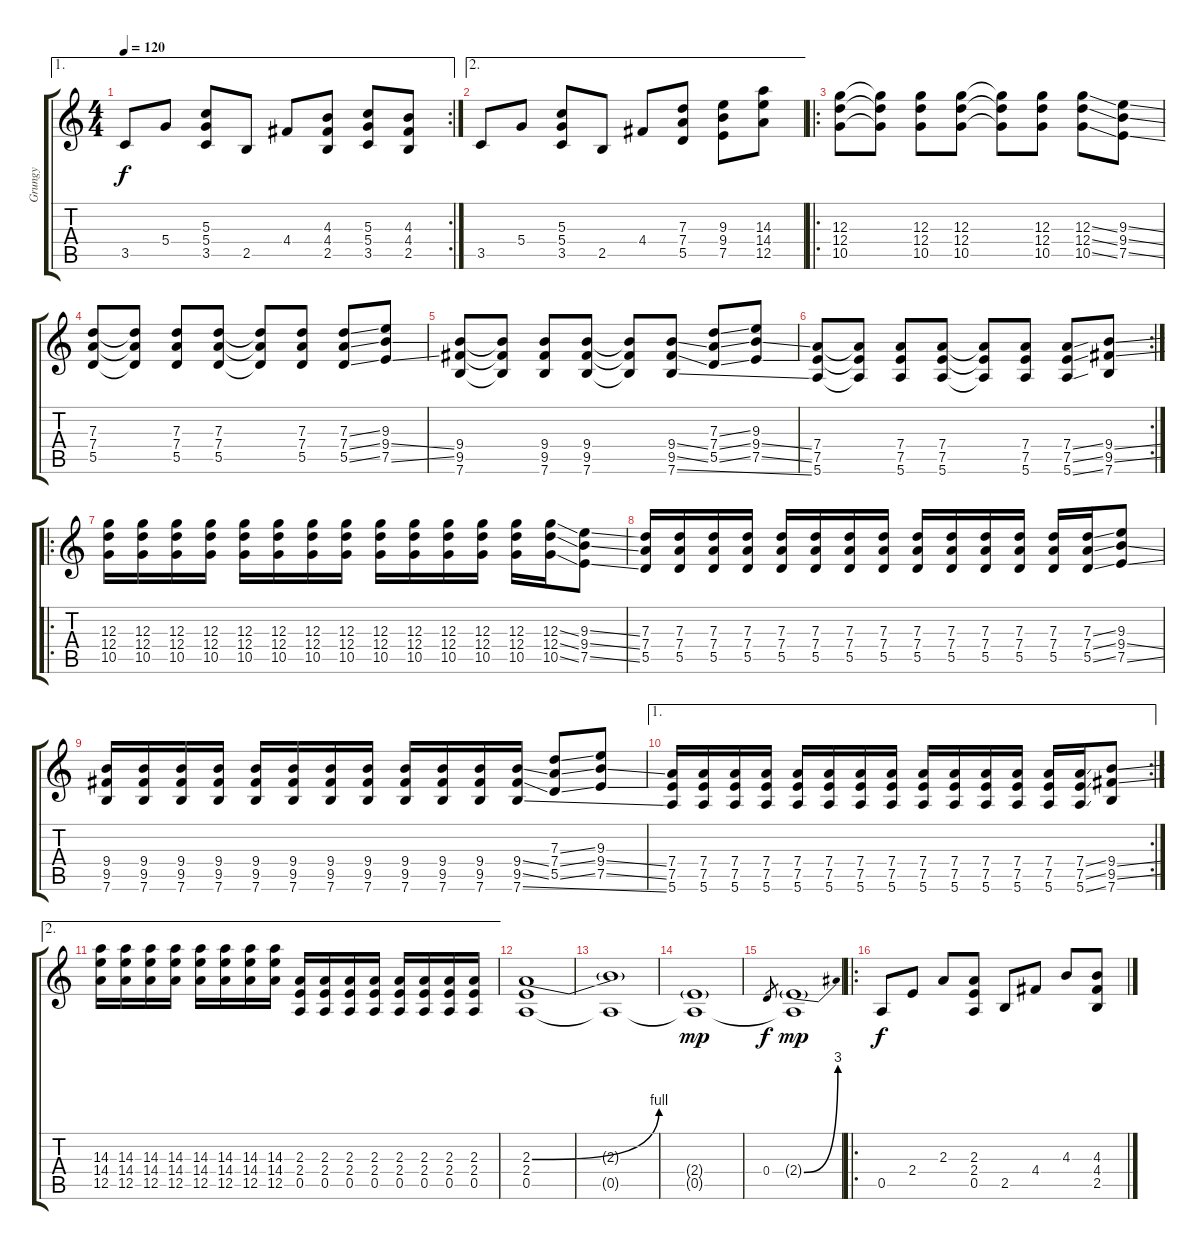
\track ("Grungy" "Grungy") {instrument distortionguitar}
\staff {score tabs}
\tuning (E4 B3 G3 D3 A2 E2) {hide}
\ae 1
\rc 2
\ts (4 4)
\tempo 120
\clef g2
\ks c
3.5.8{dy f} 5.4.8 (5.3 5.4 3.5).8 2.5.8 4.4.8 (4.3 4.4 2.5).8 (5.3 5.4 3.5).8 (4.3 4.4 2.5).8 |
\ae 2
3.5.8 5.4.8 (5.3 5.4 3.5).8 2.5.8 4.4.8 (7.3 7.4 5.5).8 (9.3 9.4 7.5).8 (14.3 14.4 12.5).8 |
\ro
(12.3 12.4 10.5).8 (12.3{t} 12.4{t} 10.5{t}).8 (12.3 12.4 10.5).8 (12.3 12.4 10.5).8 (12.3{t} 12.4{t} 10.5{t}).8 (12.3 12.4 10.5).8 (12.3{ss} 12.4{ss} 10.5{ss}).8 (9.3{ss} 9.4{ss} 7.5{ss}).8 |
(7.3 7.4 5.5).8 (7.3{t} 7.4{t} 5.5{t}).8 (7.3 7.4 5.5).8 (7.3 7.4 5.5).8 (7.3{t} 7.4{t} 5.5{t}).8 (7.3 7.4 5.5).8 (7.3{ss} 7.4{ss} 5.5{ss}).8 (9.3 9.4{ss} 7.5{ss}).8 |
(9.4 9.5 7.6).8 (9.4{t} 9.5{t} 7.6{t}).8 (9.4 9.5 7.6).8 (9.4 9.5 7.6).8 (9.4{t} 9.5{t} 7.6{t}).8 (9.4{ss} 9.5{ss} 7.6{ss}).8 (7.3{ss} 7.4{ss} 5.5{ss}).8 (9.3 9.4{ss} 7.5{ss}).8 |
\rc 2
(7.4 7.5 5.6).8 (7.4{t} 7.5{t} 5.6{t}).8 (7.4 7.5 5.6).8 (7.4 7.5 5.6).8 (7.4{t} 7.5{t} 5.6{t}).8 (7.4 7.5 5.6).8 (7.4{ss} 7.5{ss} 5.6{ss}).8 (9.4{ss} 9.5{ss} 7.6).8 |
\ro
(12.3 12.4 10.5).16 (12.3 12.4 10.5).16 (12.3 12.4 10.5).16 (12.3 12.4 10.5).16 (12.3 12.4 10.5).16 (12.3 12.4 10.5).16 (12.3 12.4 10.5).16 (12.3 12.4 10.5).16 (12.3 12.4 10.5).16 (12.3 12.4 10.5).16 (12.3 12.4 10.5).16 (12.3 12.4 10.5).16 (12.3 12.4 10.5).16 (12.3{ss} 12.4{ss} 10.5{ss}).16 (9.3{ss} 9.4{ss} 7.5{ss}).8 |
(7.3 7.4 5.5).16 (7.3 7.4 5.5).16 (7.3 7.4 5.5).16 (7.3 7.4 5.5).16 (7.3 7.4 5.5).16 (7.3 7.4 5.5).16 (7.3 7.4 5.5).16 (7.3 7.4 5.5).16 (7.3 7.4 5.5).16 (7.3 7.4 5.5).16 (7.3 7.4 5.5).16 (7.3 7.4 5.5).16 (7.3 7.4 5.5).16 (7.3{ss} 7.4{ss} 5.5{ss}).16 (9.3 9.4{ss} 7.5{ss}).8 |
(9.4 9.5 7.6).16 (9.4 9.5 7.6).16 (9.4 9.5 7.6).16 (9.4 9.5 7.6).16 (9.4 9.5 7.6).16 (9.4 9.5 7.6).16 (9.4 9.5 7.6).16 (9.4 9.5 7.6).16 (9.4 9.5 7.6).16 (9.4 9.5 7.6).16 (9.4 9.5 7.6).16 (9.4{ss} 9.5{ss} 7.6{ss}).16 (7.3{ss} 7.4{ss} 5.5{ss}).8 (9.3 9.4{ss} 7.5{ss}).8 |
\ae 1
\rc 2
(7.4 7.5 5.6).16 (7.4 7.5 5.6).16 (7.4 7.5 5.6).16 (7.4 7.5 5.6).16 (7.4 7.5 5.6).16 (7.4 7.5 5.6).16 (7.4 7.5 5.6).16 (7.4 7.5 5.6).16 (7.4 7.5 5.6).16 (7.4 7.5 5.6).16 (7.4 7.5 5.6).16 (7.4 7.5 5.6).16 (7.4 7.5 5.6).16 (7.4{ss} 7.5{ss} 5.6{ss}).16 (9.4{ss} 9.5{ss} 7.6).8 |
\ae 2
(14.3 14.4 12.5).16 (14.3 14.4 12.5).16 (14.3 14.4 12.5).16 (14.3 14.4 12.5).16 (14.3 14.4 12.5).16 (14.3 14.4 12.5).16 (14.3 14.4 12.5).16 (14.3 14.4 12.5).16 (2.3 2.4 0.5).16 (2.3 2.4 0.5).16 (2.3 2.4 0.5).16 (2.3 2.4 0.5).16 (2.3 2.4 0.5).16 (2.3 2.4 0.5).16 (2.3 2.4 0.5).16 (2.3 2.4 0.5).16 |
(2.3{be (bend 0 0 60 4)} 2.4 0.5).1 |
(2.3{t} 0.5{t}).1 |
(2.4{g} 0.5{t}).1{dy mp} |
0.4.8{gr dy f} (2.4{be (bend 0 0 60 12) g} 0.5{t}).1{dy mp} |
\ro
0.5.8{dy f} 2.4.8 2.3.8 (2.3 2.4 0.5).8 2.5.8 4.4.8 4.3.8 (4.3 4.4 2.5).8
